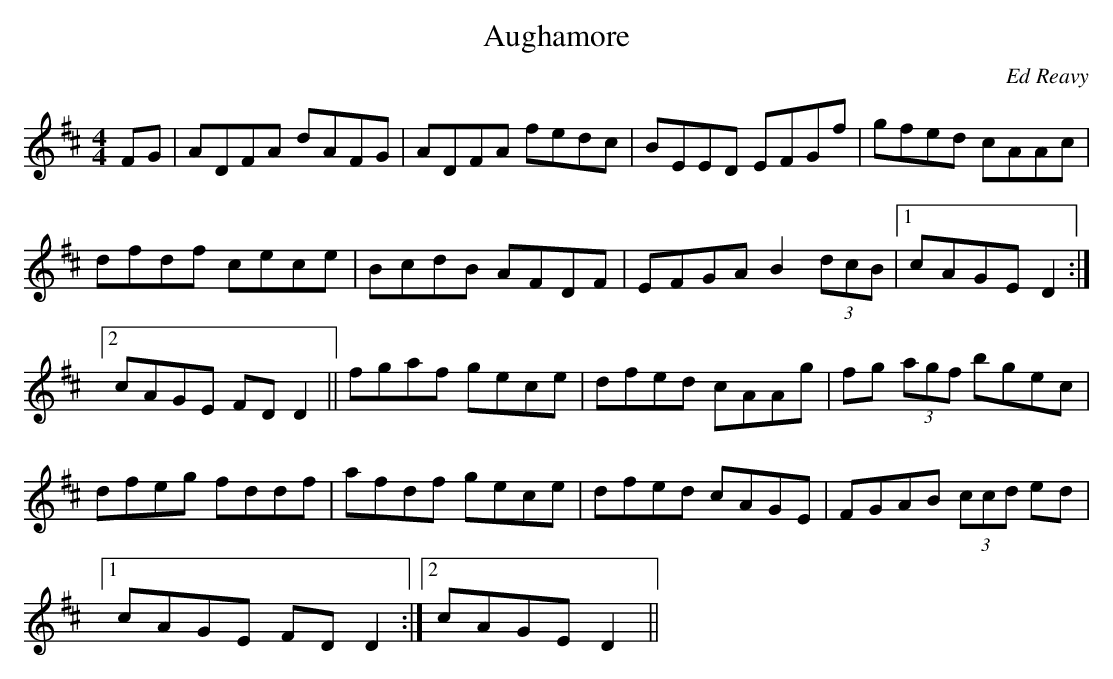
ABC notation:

X:1
T:Aughamore
M:4/4
L:1/8
C:Ed Reavy
K:D
FG|ADFA dAFG|ADFA fedc|BEED EFGf|gfed cAAc|
dfdf cece|BcdB AFDF|EFGA B2 (3dcB|1cAGE D2:|
[2cAGE FD D2||fgaf gece|dfed cAAg|fg (3agf bgec|
dfeg fddf|afdf gece|dfed cAGE|FGAB (3ccd ed|
[1 cAGE FD D2:|2 cAGE D2||
